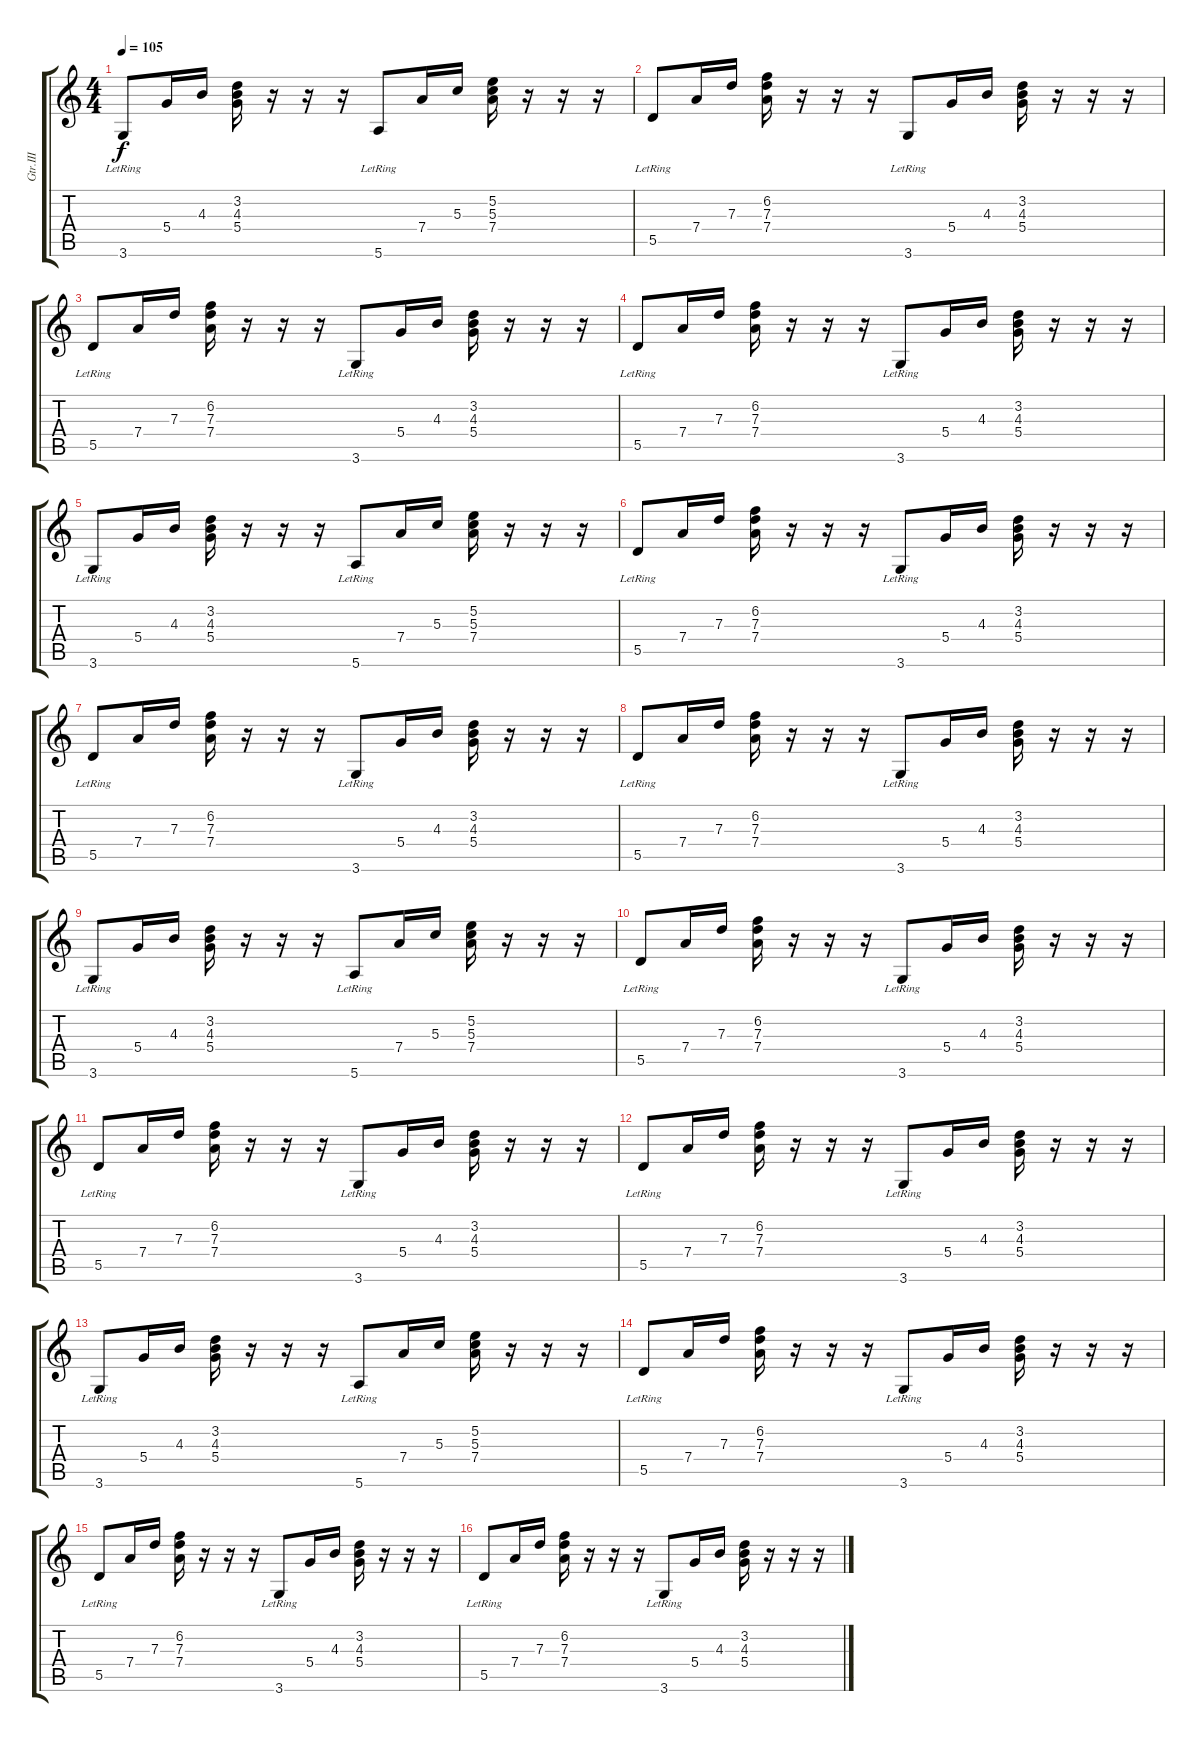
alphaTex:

\track ("Gtr.III" "Gtr.III") {instrument electricguitarjazz}
\staff {score tabs}
\tuning (E4 B3 G3 D3 A2 E2) {hide}
\ts (4 4)
\tempo 105
\clef g2
\ks c
3.6{lr}.8{dy f} 5.4.16 4.3.16 (3.2 4.3 5.4).16 r.16 r.16 r.16 5.6{lr}.8 7.4.16 5.3.16 (5.2 5.3 7.4).16 r.16 r.16 r.16 |
5.5{lr}.8 7.4.16 7.3.16 (6.2 7.3 7.4).16 r.16 r.16 r.16 3.6{lr}.8 5.4.16 4.3.16 (3.2 4.3 5.4).16 r.16 r.16 r.16 |
5.5{lr}.8 7.4.16 7.3.16 (6.2 7.3 7.4).16 r.16 r.16 r.16 3.6{lr}.8 5.4.16 4.3.16 (3.2 4.3 5.4).16 r.16 r.16 r.16 |
5.5{lr}.8 7.4.16 7.3.16 (6.2 7.3 7.4).16 r.16 r.16 r.16 3.6{lr}.8 5.4.16 4.3.16 (3.2 4.3 5.4).16 r.16 r.16 r.16 |
3.6{lr}.8 5.4.16 4.3.16 (3.2 4.3 5.4).16 r.16 r.16 r.16 5.6{lr}.8 7.4.16 5.3.16 (5.2 5.3 7.4).16 r.16 r.16 r.16 |
5.5{lr}.8 7.4.16 7.3.16 (6.2 7.3 7.4).16 r.16 r.16 r.16 3.6{lr}.8 5.4.16 4.3.16 (3.2 4.3 5.4).16 r.16 r.16 r.16 |
5.5{lr}.8 7.4.16 7.3.16 (6.2 7.3 7.4).16 r.16 r.16 r.16 3.6{lr}.8 5.4.16 4.3.16 (3.2 4.3 5.4).16 r.16 r.16 r.16 |
5.5{lr}.8 7.4.16 7.3.16 (6.2 7.3 7.4).16 r.16 r.16 r.16 3.6{lr}.8 5.4.16 4.3.16 (3.2 4.3 5.4).16 r.16 r.16 r.16 |
3.6{lr}.8 5.4.16 4.3.16 (3.2 4.3 5.4).16 r.16 r.16 r.16 5.6{lr}.8 7.4.16 5.3.16 (5.2 5.3 7.4).16 r.16 r.16 r.16 |
5.5{lr}.8 7.4.16 7.3.16 (6.2 7.3 7.4).16 r.16 r.16 r.16 3.6{lr}.8 5.4.16 4.3.16 (3.2 4.3 5.4).16 r.16 r.16 r.16 |
5.5{lr}.8 7.4.16 7.3.16 (6.2 7.3 7.4).16 r.16 r.16 r.16 3.6{lr}.8 5.4.16 4.3.16 (3.2 4.3 5.4).16 r.16 r.16 r.16 |
5.5{lr}.8 7.4.16 7.3.16 (6.2 7.3 7.4).16 r.16 r.16 r.16 3.6{lr}.8 5.4.16 4.3.16 (3.2 4.3 5.4).16 r.16 r.16 r.16 |
3.6{lr}.8 5.4.16 4.3.16 (3.2 4.3 5.4).16 r.16 r.16 r.16 5.6{lr}.8 7.4.16 5.3.16 (5.2 5.3 7.4).16 r.16 r.16 r.16 |
5.5{lr}.8 7.4.16 7.3.16 (6.2 7.3 7.4).16 r.16 r.16 r.16 3.6{lr}.8 5.4.16 4.3.16 (3.2 4.3 5.4).16 r.16 r.16 r.16 |
5.5{lr}.8 7.4.16 7.3.16 (6.2 7.3 7.4).16 r.16 r.16 r.16 3.6{lr}.8 5.4.16 4.3.16 (3.2 4.3 5.4).16 r.16 r.16 r.16 |
5.5{lr}.8 7.4.16 7.3.16 (6.2 7.3 7.4).16 r.16 r.16 r.16 3.6{lr}.8 5.4.16 4.3.16 (3.2 4.3 5.4).16 r.16 r.16 r.16
